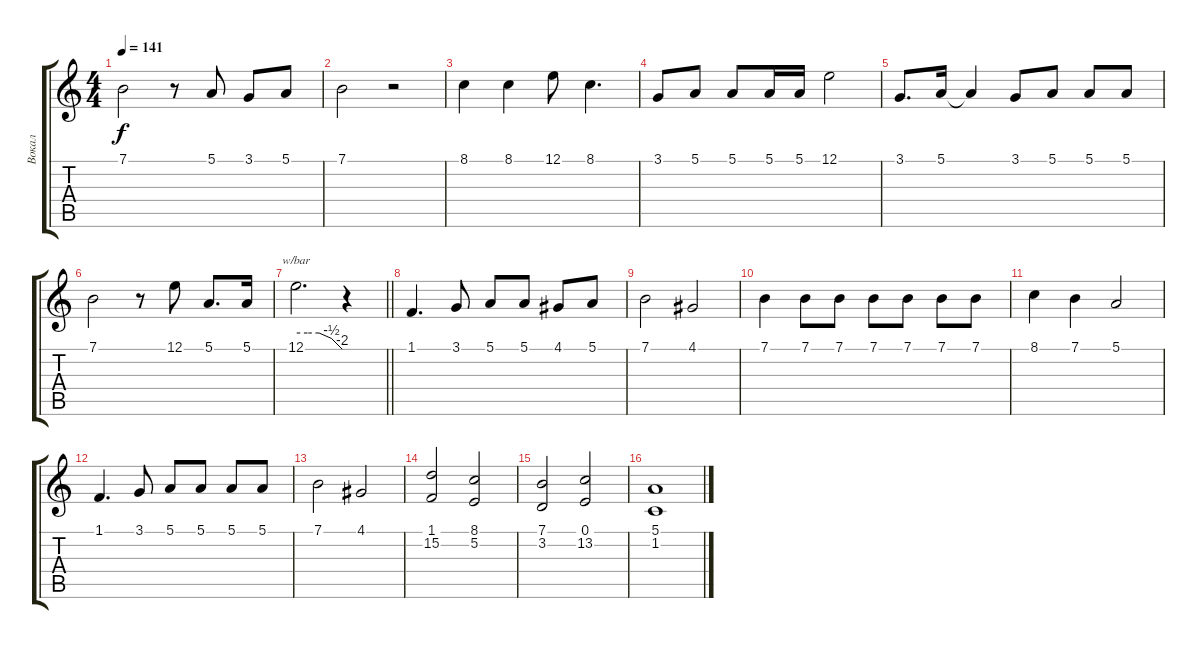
\track ("Вокал" "Вокал") {instrument drawbarorgan}
\staff {score tabs}
\tuning (E4 B3 G3 D3 A2 E2) {hide}
\ts (4 4)
\tempo 141
\clef g2
\ks c
7.1.2{dy f} r.8 5.1.8 3.1.8 5.1.8 |
7.1.2 r.2 |
8.1.4 8.1.4 12.1.8 8.1.4{d} |
3.1.8 5.1.8 5.1.8 5.1.16 5.1.16 12.1.2 |
3.1.8{d} 5.1.16 5.1{t}.4 3.1.8 5.1.8 5.1.8 5.1.8 |
7.1.2 r.8 12.1.8 5.1.8{d} 5.1.16 |
\barLineRight lightlight
12.1.2{d tbe (custom default 0 0 15 0 30 0 46 -2 60 -8)} r.4 |
1.1.4{d} 3.1.8 5.1.8 5.1.8 4.1.8 5.1.8 |
7.1.2 4.1.2 |
7.1.4 7.1.8 7.1.8 7.1.8 7.1.8 7.1.8 7.1.8 |
8.1.4 7.1.4 5.1.2 |
1.1.4{d} 3.1.8 5.1.8 5.1.8 5.1.8 5.1.8 |
7.1.2 4.1.2 |
(1.1 15.2).2 (8.1 5.2).2 |
(7.1 3.2).2 (0.1 13.2).2 |
(5.1 1.2).1
